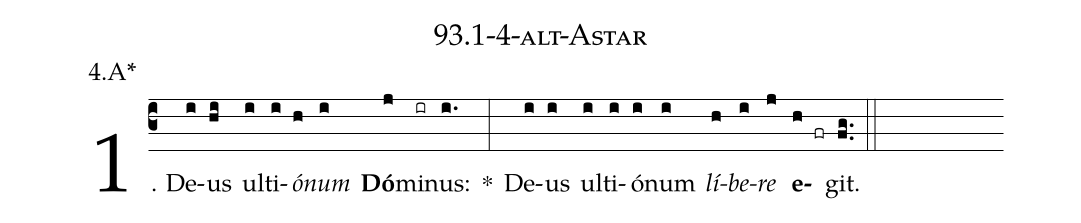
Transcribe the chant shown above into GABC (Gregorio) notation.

name: 93.1-4-alt-Astar;
annotation: 4.A*;
%%
(c3)1. De(i)us(hi) ul(i)ti(i)<i>ó</i>(h)<i>num</i>(i) <b>Dó</b>(j)mi(ir)nus:(i.) *(:) De(i)us(i) ul(i)ti(i)ó(i)num(i) <i>lí</i>(h)<i>be</i>(i)<i>re</i>(j) <b>e</b>(h fr)git.(fg..) (::)


%E(i) u(h) o(i) u(j) a(h) e.(fg..) (::)
